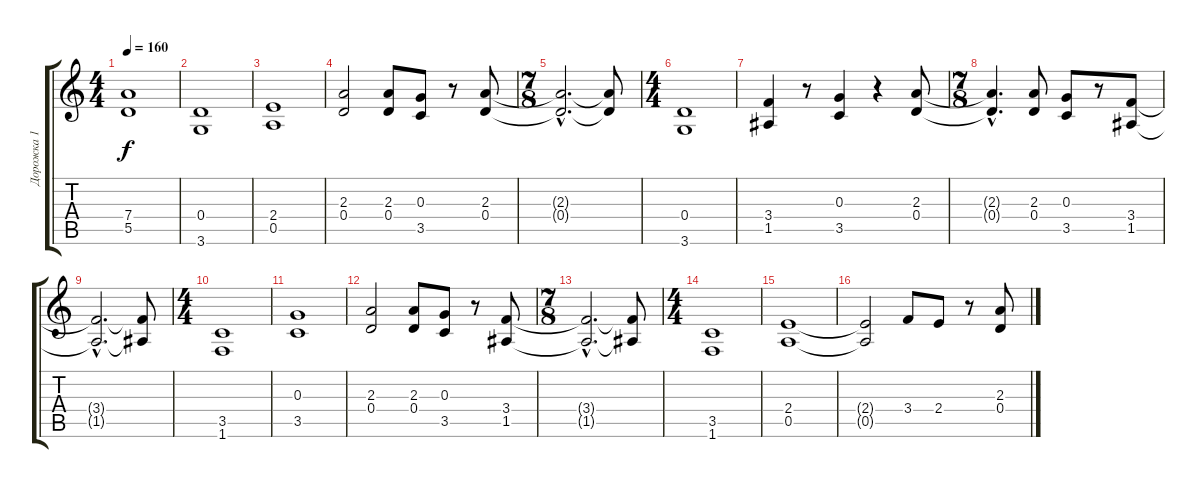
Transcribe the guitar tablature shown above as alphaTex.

\track ("Дорожка 1" "Дорожка 1") {instrument distortionguitar}
\staff {score tabs}
\tuning (E4 B3 G3 D3 A2 E2) {hide}
\ts (4 4)
\tempo 160
\clef g2
\ks c
(7.4 5.5).1{dy f} |
(0.4 3.6).1 |
(2.4 0.5).1 |
(2.3 0.4).2 (2.3 0.4).8 (0.3 3.5).8 r.8 (2.3 0.4).8 |
\ts (7 8)
(2.3{hac t} 0.4{hac t}).2{d} (2.3{t} 0.4{t}).8 |
\ts (4 4)
(0.4 3.6).1 |
(3.4 1.5).4 r.8 (0.3 3.5).4 r.4 (2.3 0.4).8 |
\ts (7 8)
(2.3{hac t} 0.4{hac t}).4{d} (2.3 0.4).8 (0.3 3.5).8 r.8 (3.4 1.5).8 |
(3.4{hac t} 1.5{hac t}).2{d} (3.4{t} 1.5{t}).8 |
\ts (4 4)
(3.5 1.6).1 |
(0.3 3.5).1 |
(2.3 0.4).2 (2.3 0.4).8 (0.3 3.5).8 r.8 (3.4 1.5).8 |
\ts (7 8)
(3.4{hac t} 1.5{hac t}).2{d} (3.4{t} 1.5{t}).8 |
\ts (4 4)
(3.5 1.6).1 |
(2.4 0.5).1 |
(2.4{t} 0.5{t}).2 3.4.8 2.4.8 r.8 (2.3 0.4).8
